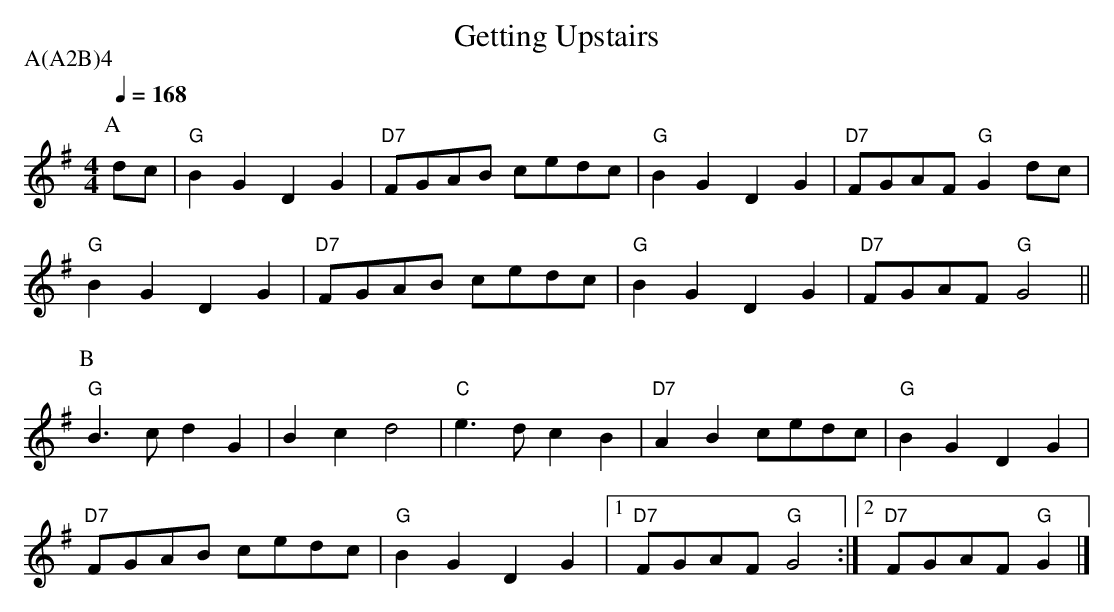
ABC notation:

X:1
T: Getting Upstairs
P: A(A2B)4
Q: 1/4=168
M: 4/4
L: 1/4
K: G
P: A
d/c/ |\
"G" B G D G | "D7" F/G/A/B/ c/e/d/c/ |\
"G" B G D G | "D7" F/G/A/F/ "G" G d/c/ |
"G" B G D G | "D7"  F/G/A/B/ c/e/d/c/ |\
"G" B G D G | "D7"F/G/A/F/ "G" G2  ||
P: B
"G" B>c d G | B c d2 | "C" e>d c B | "D7" A B c/e/d/c/ | "G" B G D G |
"D7" F/G/A/B/ c/e/d/c/ | "G" B G D G |\
[1 "D7" F/G/A/F/ "G" G2 :| [2 "D7"F/G/A/F/ "G" G |]
